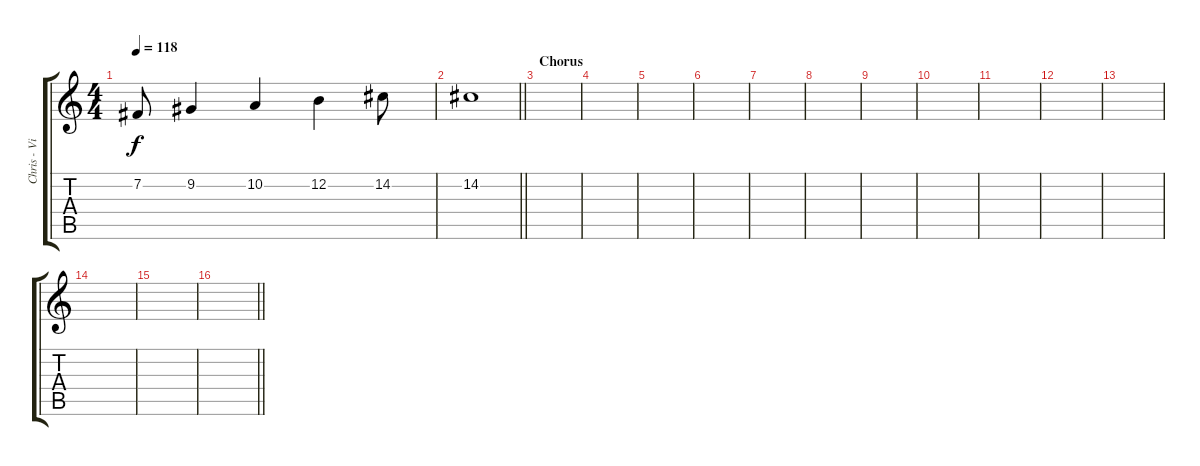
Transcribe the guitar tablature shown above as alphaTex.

\track ("Chris - Vibraphone" "Chris - Vi") {instrument vibraphone}
\staff {score tabs}
\tuning (E4 B3 G3 D3 A2 E2) {hide}
\ts (4 4)
\tempo 118
\clef g2
\ks c
7.2.8{dy f} 9.2.4 10.2.4 12.2.4 14.2.8 |
\barLineRight lightlight
14.2.1 |
\section ("" "Chorus")
|
|
|
|
|
|
|
|
|
|
|
|
|
\barLineRight lightlight
